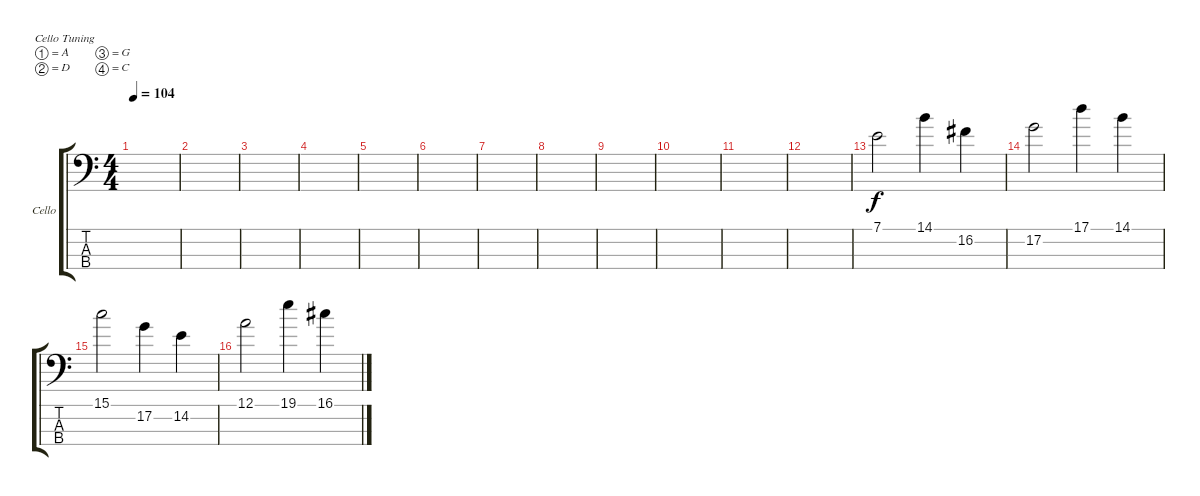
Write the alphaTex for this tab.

\bracketExtendMode groupsimilarinstruments
\firstSystemTrackNameOrientation horizontal
\otherSystemsTrackNameOrientation horizontal
\track ("Cello" "Cello") {instrument cello}
\staff {score tabs}
\tuning (A3 D3 G2 C2)
\ts (4 4)
\tempo 104
\clef f4
\scale
0.333333
\ks c
|
\scale
0.333333 |
\scale
0.333333 |
\scale
0.333333 |
\scale
0.333333 |
\scale
0.333333 |
\scale
0.333333 |
\scale
0.333333 |
\scale
0.333333 |
\scale
0.333333 |
\scale
0.333333 |
\scale
0.333333 |
\scale
0.333333 7.1.2 14.1.4 16.2.4 |
\scale
0.333333 17.2.2 17.1.4 14.1.4 |
\scale
0.333333 15.1.2 17.2.4 14.2.4 |
\scale
0.333333 12.1.2 19.1.4 16.1.4
